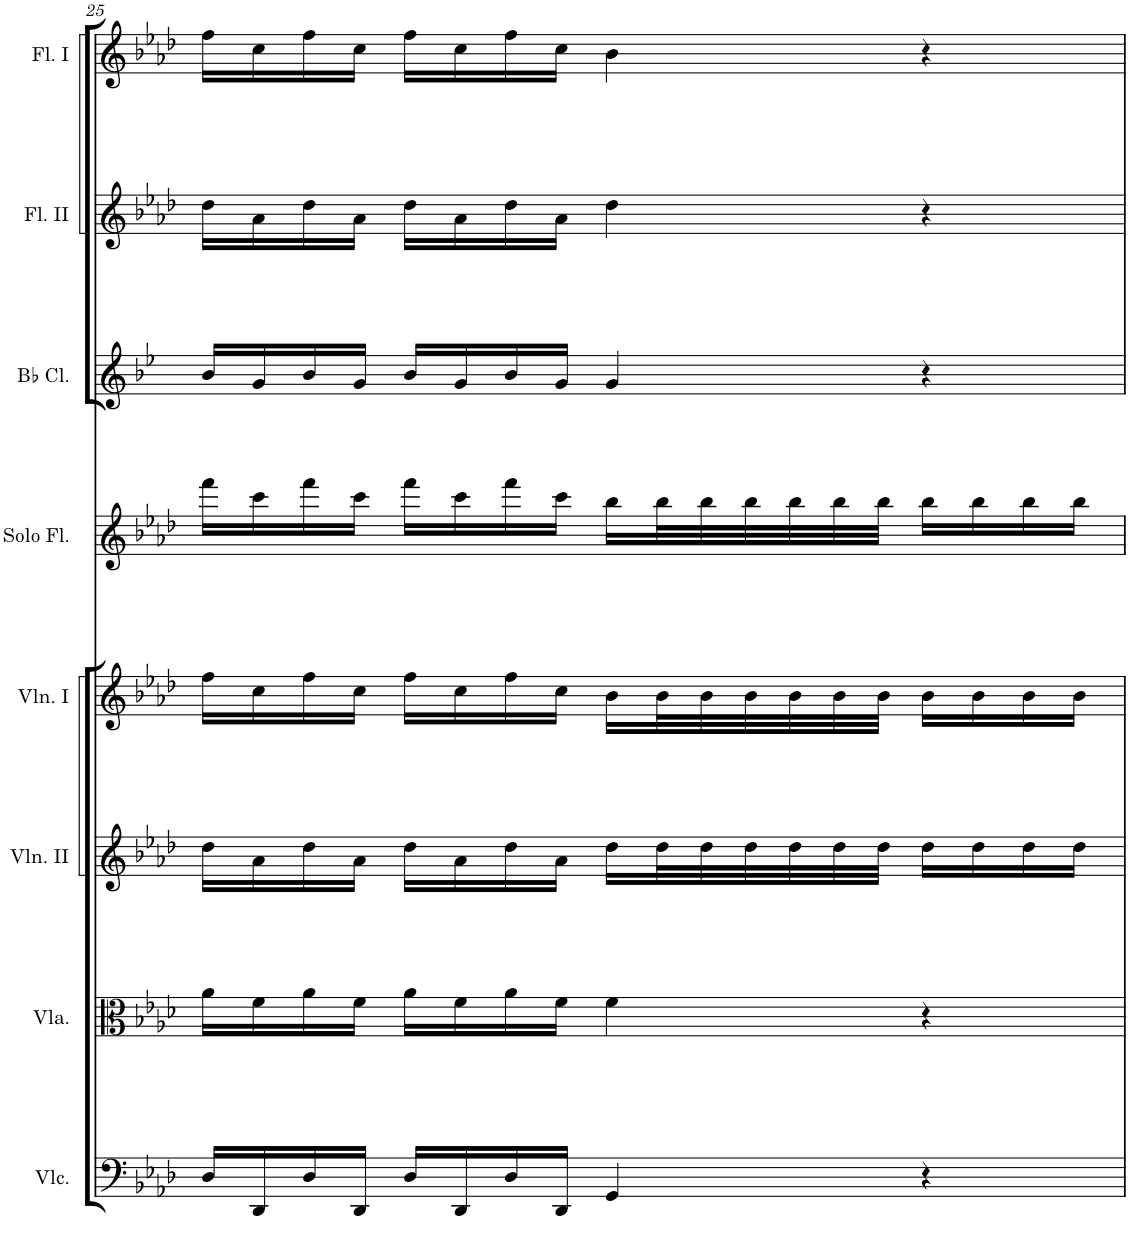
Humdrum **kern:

**kern	**kern	**kern	**kern	**kern	**kern	**kern	**kern
*part8	*part7	*part6	*part5	*part4	*part3	*part2	*part1
*staff8	*staff7	*staff6	*staff5	*staff4	*staff3	*staff2	*staff1
*I"Violoncello	*I"Viola	*I"Violin II	*I"Violin I	*I"Solo Flute	*I"Bb Clarinet	*I"Flute II	*I"Flute I
*I'Vlc.	*I'Vla.	*I'Vln. II	*I'Vln. I	*I'Solo Fl.	*I'Bb Cl.	*I'Fl. II	*I'Fl. I
!!LO:PB:g=z
*clefF4	*clefC3	*clefG2	*clefG2	*clefG2	*clefG2	*clefG2	*clefG2
*	*	*	*	*	*Trd1c2	*	*
*k[b-e-a-d-]	*k[b-e-a-d-]	*k[b-e-a-d-]	*k[b-e-a-d-]	*k[b-e-a-d-]	*k[b-e-]	*k[b-e-a-d-]	*k[b-e-a-d-]
*M4/4	*M4/4	*M4/4	*M4/4	*M4/4	*M4/4	*M4/4	*M4/4
*met(c)	*met(c)	*met(c)	*met(c)	*met(c)	*met(c)	*met(c)	*met(c)
=25	=25	=25	=25	=25	=25	=25	=25
16D-/LL	16a-\LL	16dd-\LL	16ff\LL	16fff\LL	16b-/LL	16dd-\LL	16ff\LL
16DD-/	16f\	16a-\	16cc\	16ccc\	16g/	16a-\	16cc\
16D-/	16a-\	16dd-\	16ff\	16fff\	16b-/	16dd-\	16ff\
16DD-/JJ	16f\JJ	16a-\JJ	16cc\JJ	16ccc\JJ	16g/JJ	16a-\JJ	16cc\JJ
16D-/LL	16a-\LL	16dd-\LL	16ff\LL	16fff\LL	16b-/LL	16dd-\LL	16ff\LL
16DD-/	16f\	16a-\	16cc\	16ccc\	16g/	16a-\	16cc\
16D-/	16a-\	16dd-\	16ff\	16fff\	16b-/	16dd-\	16ff\
16DD-/JJ	16f\JJ	16a-\JJ	16cc\JJ	16ccc\JJ	16g/JJ	16a-\JJ	16cc\JJ
4GG/	4f\	16dd-\LL	16b-\LL	16bb-\LL	4g/	4dd-\	4b-\
.	.	32dd-\L	32b-\L	32bb-\L	.	.	.
.	.	32dd-\	32b-\	32bb-\	.	.	.
.	.	32dd-\	32b-\	32bb-\	.	.	.
.	.	32dd-\	32b-\	32bb-\	.	.	.
.	.	32dd-\	32b-\	32bb-\	.	.	.
.	.	32dd-\JJJ	32b-\JJJ	32bb-\JJJ	.	.	.
4r	4r	16dd-\LL	16b-\LL	16bb-\LL	4r	4r	4r
.	.	16dd-\	16b-\	16bb-\	.	.	.
.	.	16dd-\	16b-\	16bb-\	.	.	.
.	.	16dd-\JJ	16b-\JJ	16bb-\JJ	.	.	.
=	=	=	=	=	=	=	=
*-	*-	*-	*-	*-	*-	*-	*-
